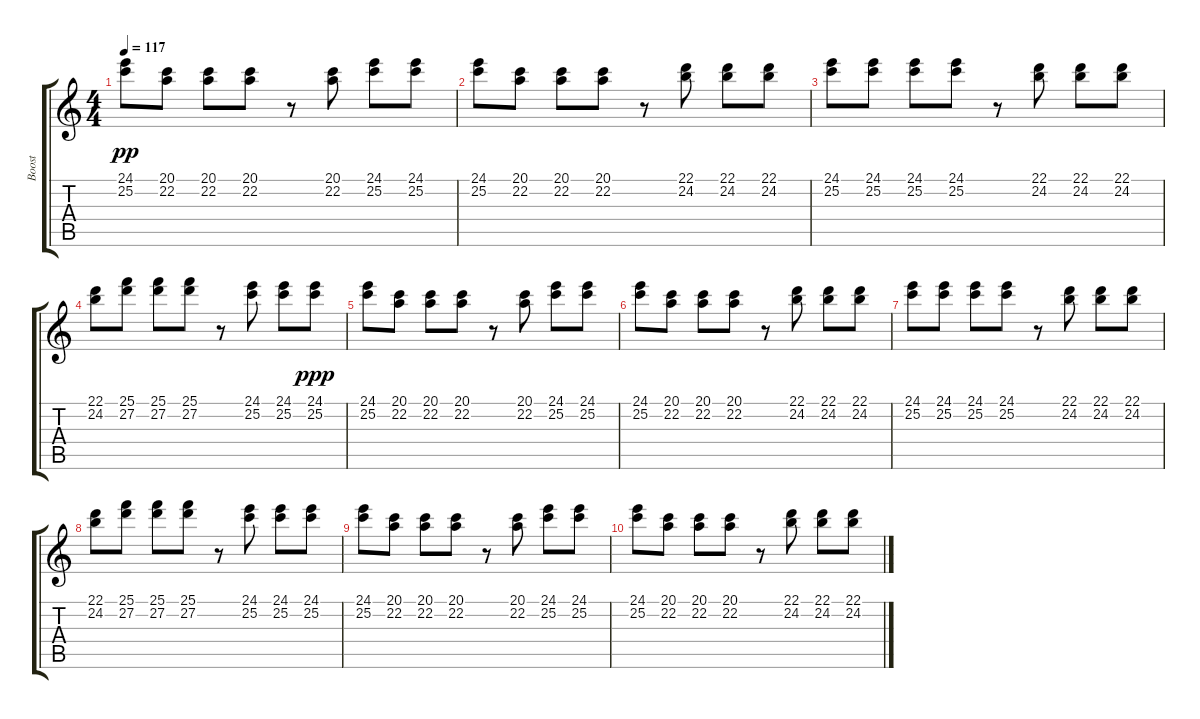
\track ("Boost" "Boost") {instrument pad1newage}
\staff {score tabs}
\tuning (E4 B3 G3 D3 A2 E2) {hide}
\ts (4 4)
\tempo 117
\clef g2
\ks c
(24.1 25.2).8{dy pp} (20.1 22.2).8 (20.1 22.2).8 (20.1 22.2).8 r.8 (20.1 22.2).8 (24.1 25.2).8 (24.1 25.2).8 |
(24.1 25.2).8 (20.1 22.2).8 (20.1 22.2).8 (20.1 22.2).8 r.8 (22.1 24.2).8 (22.1 24.2).8 (22.1 24.2).8 |
(24.1 25.2).8{instrument synthstrings2} (24.1 25.2).8 (24.1 25.2).8 (24.1 25.2).8 r.8 (22.1 24.2).8 (22.1 24.2).8 (22.1 24.2).8 |
(22.1 24.2).8 (25.1 27.2).8 (25.1 27.2).8 (25.1 27.2).8 r.8 (24.1 25.2).8 (24.1 25.2).8 (24.1 25.2).8{dy ppp} |
(24.1 25.2).8 (20.1 22.2).8 (20.1 22.2).8 (20.1 22.2).8 r.8 (20.1 22.2).8 (24.1 25.2).8 (24.1 25.2).8 |
(24.1 25.2).8 (20.1 22.2).8 (20.1 22.2).8 (20.1 22.2).8 r.8 (22.1 24.2).8 (22.1 24.2).8 (22.1 24.2).8 |
(24.1 25.2).8{instrument synthstrings2} (24.1 25.2).8 (24.1 25.2).8 (24.1 25.2).8 r.8 (22.1 24.2).8 (22.1 24.2).8 (22.1 24.2).8 |
(22.1 24.2).8 (25.1 27.2).8 (25.1 27.2).8 (25.1 27.2).8 r.8 (24.1 25.2).8 (24.1 25.2).8 (24.1 25.2).8 |
(24.1 25.2).8 (20.1 22.2).8 (20.1 22.2).8 (20.1 22.2).8 r.8 (20.1 22.2).8 (24.1 25.2).8 (24.1 25.2).8 |
(24.1 25.2).8 (20.1 22.2).8 (20.1 22.2).8 (20.1 22.2).8 r.8 (22.1 24.2).8 (22.1 24.2).8 (22.1 24.2).8
